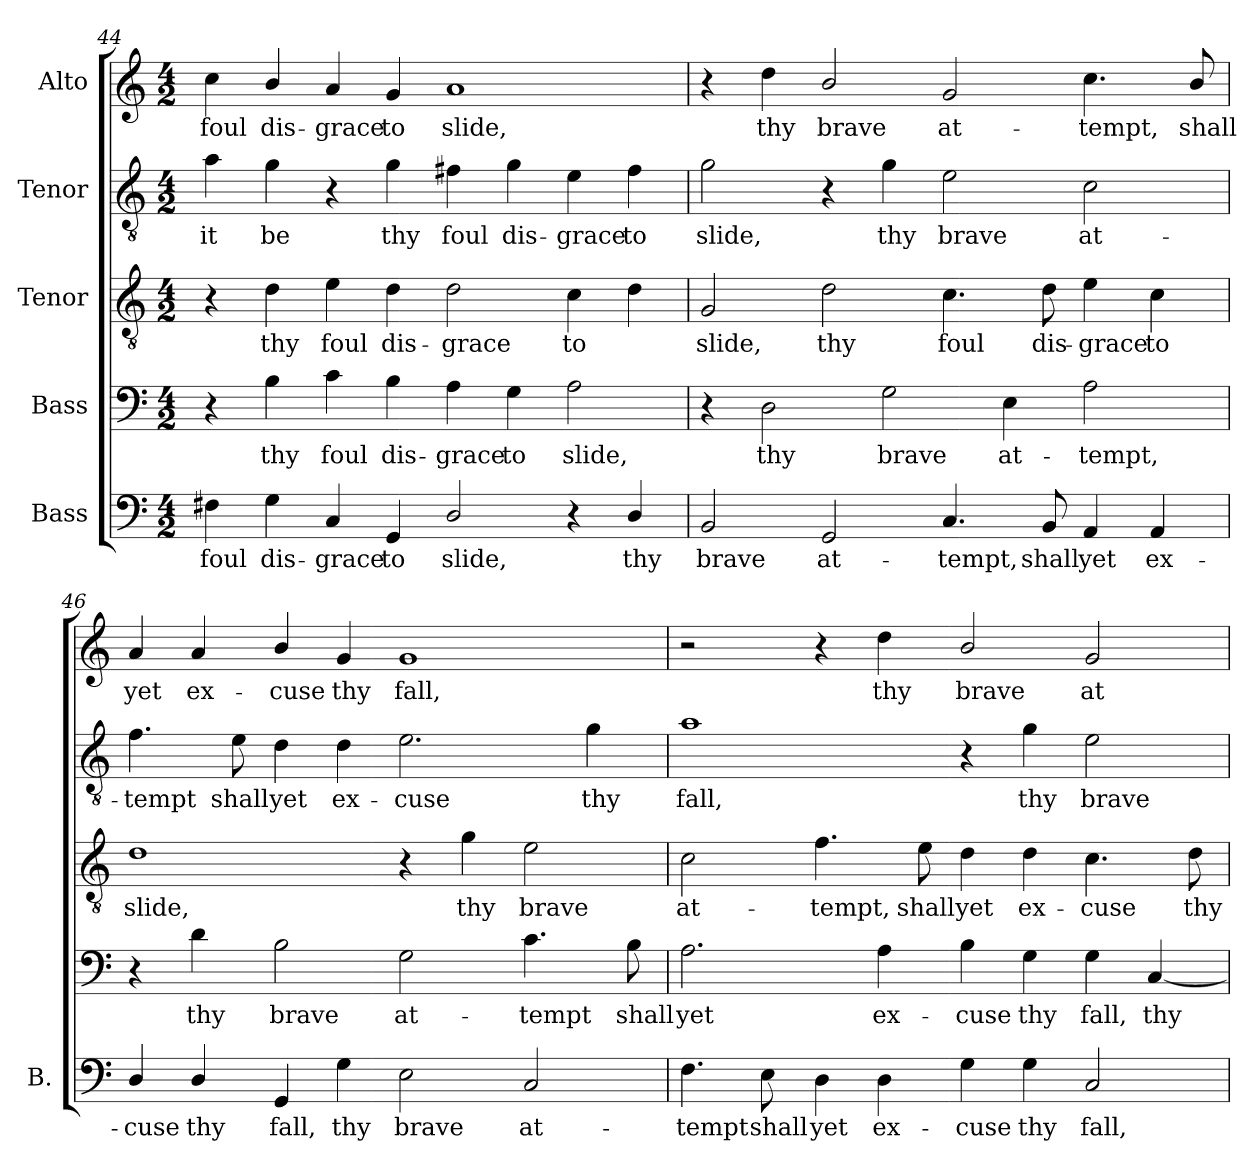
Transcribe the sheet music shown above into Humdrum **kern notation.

**kern	**text	**kern	**text	**kern	**text	**kern	**text	**kern	**text
*part5	*part5	*part4	*part4	*part3	*part3	*part2	*part2	*part1	*part1
*staff5	*staff5	*staff4	*staff4	*staff3	*staff3	*staff2	*staff2	*staff1	*staff1
*I"Bass	*	*I"Bass	*	*I"Tenor	*	*I"Tenor	*	*I"Alto	*
*I'B.	*	*	*	*	*	*	*	*	*
*clefF4	*	*clefF4	*	*clefGv2	*	*clefGv2	*	*clefG2	*
*	*	*ITrd7c12	*	*ITrd7c12	*	*ITrd7c12	*	*	*
*k[]	*	*k[]	*	*k[]	*	*k[]	*	*k[]	*
*C:	*	*C:	*	*C:	*	*C:	*	*C:	*
*M4/2	*	*M4/2	*	*M4/2	*	*M4/2	*	*M4/2	*
=44	=44	=44	=44	=44	=44	=44	=44	=44	=44
!	!LO:LY:b:color=#000000	!	!	!	!	!	!	!	!
!	!	!	!	!	!	!	!LO:LY:b:color=#000000	!	!
!	!	!	!	!	!	!	!	!	!LO:LY:b:color=#000000
4F#Xi\	foul	4r	.	4r	.	4Ai\	it	4cci\	foul
!	!LO:LY:b:color=#000000	!	!	!	!	!	!	!	!
!	!	!	!LO:LY:b:color=#000000	!	!	!	!	!	!
!	!	!	!	!	!LO:LY:b:color=#000000	!	!	!	!
!	!	!	!	!	!	!	!LO:LY:b:color=#000000	!	!
!	!	!	!	!	!	!	!	!	!LO:LY:b:color=#000000
4Gi\	dis-	4BBi\	thy	4Di\	thy	4Gi\	be	4bi/	dis-
!	!LO:LY:b:color=#000000	!	!	!	!	!	!	!	!
!	!	!	!LO:LY:b:color=#000000	!	!	!	!	!	!
!	!	!	!	!	!LO:LY:b:color=#000000	!	!	!	!
!	!	!	!	!	!	!	!	!	!LO:LY:b:color=#000000
4Ci/	-grace	4Ci\	foul	4Ei\	foul	4r	.	4ai/	-grace
!	!LO:LY:b:color=#000000	!	!	!	!	!	!	!	!
!	!	!	!LO:LY:b:color=#000000	!	!	!	!	!	!
!	!	!	!	!	!LO:LY:b:color=#000000	!	!	!	!
!	!	!	!	!	!	!	!LO:LY:b:color=#000000	!	!
!	!	!	!	!	!	!	!	!	!LO:LY:b:color=#000000
4GGi/	to	4BBi\	dis-	4Di\	dis-	4Gi\	thy	4gi/	to
!	!LO:LY:b:color=#000000	!	!	!	!	!	!	!	!
!	!	!	!LO:LY:b:color=#000000	!	!	!	!	!	!
!	!	!	!	!	!LO:LY:b:color=#000000	!	!	!	!
!	!	!	!	!	!	!	!LO:LY:b:color=#000000	!	!
!	!	!	!	!	!	!	!	!	!LO:LY:b:color=#000000
2Di/	slide,	4AAi\	-grace	2Di\	-grace	4F#Xi\	foul	1ai	slide,
!	!	!	!LO:LY:b:color=#000000	!	!	!	!	!	!
!	!	!	!	!	!	!	!LO:LY:b:color=#000000	!	!
.	.	4GGi\	to	.	.	4Gi\	dis-	.	.
!	!	!	!LO:LY:b:color=#000000	!	!	!	!	!	!
!	!	!	!	!	!LO:LY:b:color=#000000	!	!	!	!
!	!	!	!	!	!	!	!LO:LY:b:color=#000000	!	!
4r	.	2AAi\	slide,	4Ci\	to	4Ei\	-grace	.	.
!	!LO:LY:b:color=#000000	!	!	!	!	!	!	!	!
!	!	!	!	!	!	!	!LO:LY:b:color=#000000	!	!
4Di/	thy	.	.	4Di\	.	4F#i\	to	.	.
!!LO:PB:g=z
=45	=45	=45	=45	=45	=45	=45	=45	=45	=45
!	!LO:LY:b:color=#000000	!	!	!	!	!	!	!	!
!	!	!	!	!	!LO:LY:b:color=#000000	!	!	!	!
!	!	!	!	!	!	!	!LO:LY:b:color=#000000	!	!
2BBi/	brave	4r	.	2GGi/	slide,	2Gi\	slide,	4r	.
!	!	!	!LO:LY:b:color=#000000	!	!	!	!	!	!
!	!	!	!	!	!	!	!	!	!LO:LY:b:color=#000000
.	.	2DDi\	thy	.	.	.	.	4ddi\	thy
!	!LO:LY:b:color=#000000	!	!	!	!	!	!	!	!
!	!	!	!	!	!LO:LY:b:color=#000000	!	!	!	!
!	!	!	!	!	!	!	!	!	!LO:LY:b:color=#000000
2GGi/	at-	.	.	2Di\	thy	4r	.	2bi/	brave
!	!	!	!LO:LY:b:color=#000000	!	!	!	!	!	!
!	!	!	!	!	!	!	!LO:LY:b:color=#000000	!	!
.	.	2GGi\	brave	.	.	4Gi\	thy	.	.
!	!LO:LY:b:color=#000000	!	!	!	!	!	!	!	!
!	!	!	!	!	!LO:LY:b:color=#000000	!	!	!	!
!	!	!	!	!	!	!	!LO:LY:b:color=#000000	!	!
!	!	!	!	!	!	!	!	!	!LO:LY:b:color=#000000
4.Ci/	-tempt,	.	.	4.Ci\	foul	2Ei\	brave	2gi/	at-
!	!	!	!LO:LY:b:color=#000000	!	!	!	!	!	!
.	.	4EEi\	at-	.	.	.	.	.	.
!	!LO:LY:b:color=#000000	!	!	!	!	!	!	!	!
!	!	!	!	!	!LO:LY:b:color=#000000	!	!	!	!
8BBi/	shall	.	.	8Di\	dis-	.	.	.	.
!	!LO:LY:b:color=#000000	!	!	!	!	!	!	!	!
!	!	!	!LO:LY:b:color=#000000	!	!	!	!	!	!
!	!	!	!	!	!LO:LY:b:color=#000000	!	!	!	!
!	!	!	!	!	!	!	!LO:LY:b:color=#000000	!	!
!	!	!	!	!	!	!	!	!	!LO:LY:b:color=#000000
4AAi/	yet	2AAi\	-tempt,	4Ei\	-grace	2Ci\	at-	4.cci\	-tempt,
!	!LO:LY:b:color=#000000	!	!	!	!	!	!	!	!
!	!	!	!	!	!LO:LY:b:color=#000000	!	!	!	!
4AAi/	ex-	.	.	4Ci\	to	.	.	.	.
!	!	!	!	!	!	!	!	!	!LO:LY:b:color=#000000
.	.	.	.	.	.	.	.	8bi/	shall
=46	=46	=46	=46	=46	=46	=46	=46	=46	=46
!	!LO:LY:b:color=#000000	!	!	!	!	!	!	!	!
!	!	!	!	!	!LO:LY:b:color=#000000	!	!	!	!
!	!	!	!	!	!	!	!LO:LY:b:color=#000000	!	!
!	!	!	!	!	!	!	!	!	!LO:LY:b:color=#000000
4Di/	-cuse	4r	.	1Di	slide,	4.Fi\	-tempt	4ai/	yet
!	!LO:LY:b:color=#000000	!	!	!	!	!	!	!	!
!	!	!	!LO:LY:b:color=#000000	!	!	!	!	!	!
!	!	!	!	!	!	!	!	!	!LO:LY:b:color=#000000
4Di/	thy	4Di\	thy	.	.	.	.	4ai/	ex-
!	!	!	!	!	!	!	!LO:LY:b:color=#000000	!	!
.	.	.	.	.	.	8Ei\	shall	.	.
!	!LO:LY:b:color=#000000	!	!	!	!	!	!	!	!
!	!	!	!LO:LY:b:color=#000000	!	!	!	!	!	!
!	!	!	!	!	!	!	!LO:LY:b:color=#000000	!	!
!	!	!	!	!	!	!	!	!	!LO:LY:b:color=#000000
4GGi/	fall,	2BBi\	brave	.	.	4Di\	yet	4bi/	-cuse
!	!LO:LY:b:color=#000000	!	!	!	!	!	!	!	!
!	!	!	!	!	!	!	!LO:LY:b:color=#000000	!	!
!	!	!	!	!	!	!	!	!	!LO:LY:b:color=#000000
4Gi\	thy	.	.	.	.	4Di\	ex-	4gi/	thy
!	!LO:LY:b:color=#000000	!	!	!	!	!	!	!	!
!	!	!	!LO:LY:b:color=#000000	!	!	!	!	!	!
!	!	!	!	!	!	!	!LO:LY:b:color=#000000	!	!
!	!	!	!	!	!	!	!	!	!LO:LY:b:color=#000000
2Ei\	brave	2GGi\	at-	4r	.	2.Ei\	-cuse	1gi	fall,
!	!	!	!	!	!LO:LY:b:color=#000000	!	!	!	!
.	.	.	.	4Gi\	thy	.	.	.	.
!	!LO:LY:b:color=#000000	!	!	!	!	!	!	!	!
!	!	!	!LO:LY:b:color=#000000	!	!	!	!	!	!
!	!	!	!	!	!LO:LY:b:color=#000000	!	!	!	!
2Ci/	at-	4.Ci\	-tempt	2Ei\	brave	.	.	.	.
!	!	!	!	!	!	!	!LO:LY:b:color=#000000	!	!
.	.	.	.	.	.	4Gi\	thy	.	.
!	!	!	!LO:LY:b:color=#000000	!	!	!	!	!	!
.	.	8BBi\	shall	.	.	.	.	.	.
=47	=47	=47	=47	=47	=47	=47	=47	=47	=47
!	!LO:LY:b:color=#000000	!	!	!	!	!	!	!	!
!	!	!	!LO:LY:b:color=#000000	!	!	!	!	!	!
!	!	!	!	!	!LO:LY:b:color=#000000	!	!	!	!
!	!	!	!	!	!	!	!LO:LY:b:color=#000000	!	!
4.Fi\	-tempt	2.AAi\	yet	2Ci\	at-	1Ai	fall,	2r	.
!	!LO:LY:b:color=#000000	!	!	!	!	!	!	!	!
8Ei\	shall	.	.	.	.	.	.	.	.
!	!LO:LY:b:color=#000000	!	!	!	!	!	!	!	!
!	!	!	!	!	!LO:LY:b:color=#000000	!	!	!	!
4Di\	yet	.	.	4.Fi\	-tempt,	.	.	4r	.
!	!LO:LY:b:color=#000000	!	!	!	!	!	!	!	!
!	!	!	!LO:LY:b:color=#000000	!	!	!	!	!	!
!	!	!	!	!	!	!	!	!	!LO:LY:b:color=#000000
4Di\	ex-	4AAi\	ex-	.	.	.	.	4ddi\	thy
!	!	!	!	!	!LO:LY:b:color=#000000	!	!	!	!
.	.	.	.	8Ei\	shall	.	.	.	.
!	!LO:LY:b:color=#000000	!	!	!	!	!	!	!	!
!	!	!	!LO:LY:b:color=#000000	!	!	!	!	!	!
!	!	!	!	!	!LO:LY:b:color=#000000	!	!	!	!
!	!	!	!	!	!	!	!	!	!LO:LY:b:color=#000000
4Gi\	-cuse	4BBi\	-cuse	4Di\	yet	4r	.	2bi/	brave
!	!LO:LY:b:color=#000000	!	!	!	!	!	!	!	!
!	!	!	!LO:LY:b:color=#000000	!	!	!	!	!	!
!	!	!	!	!	!LO:LY:b:color=#000000	!	!	!	!
!	!	!	!	!	!	!	!LO:LY:b:color=#000000	!	!
4Gi\	thy	4GGi\	thy	4Di\	ex-	4Gi\	thy	.	.
!	!LO:LY:b:color=#000000	!	!	!	!	!	!	!	!
!	!	!	!LO:LY:b:color=#000000	!	!	!	!	!	!
!	!	!	!	!	!LO:LY:b:color=#000000	!	!	!	!
!	!	!	!	!	!	!	!LO:LY:b:color=#000000	!	!
!	!	!	!	!	!	!	!	!	!LO:LY:b:color=#000000
2Ci/	fall,	4GGi\	fall,	4.Ci\	-cuse	2Ei\	brave	2gi/	at-
!	!	!	!LO:LY:b:color=#000000	!	!	!	!	!	!
.	.	[4CCi/	thy	.	.	.	.	.	.
!	!	!	!	!	!LO:LY:b:color=#000000	!	!	!	!
.	.	.	.	8Di\	thy	.	.	.	.
=	=	=	=	=	=	=	=	=	=
*-	*-	*-	*-	*-	*-	*-	*-	*-	*-
